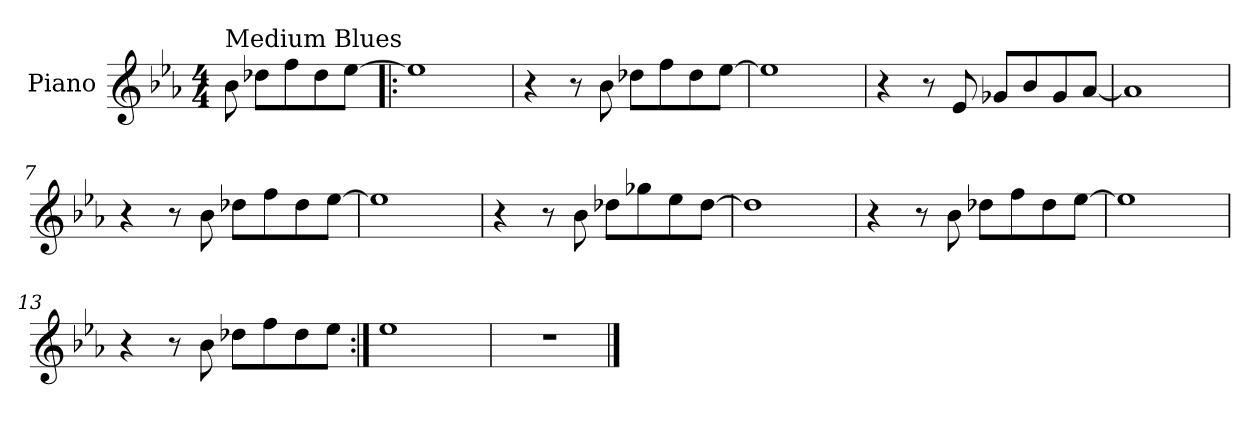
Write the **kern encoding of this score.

**kern
*part1
*staff1
*I"Piano
*I'Pno
*clefG2
*k[b-e-a-]
*E-:
*M4/4
=1
!LO:TX:a:t=Medium Blues
8b-\
8dd-X\L
8ff\
8dd-\
[8ee-\J
=2!|:
1ee-]
=3
4r
8r
8b-\
8dd-X\L
8ff\
8dd-\
[8ee-\J
=4
1ee-]
!!LO:LB:g=z
=5
4r
8r
8e-/
8g-X/L
8b-\
8g-/
[8a-/J
=6
1a-]
=7
4r
8r
8b-\
8dd-X\L
8ff\
8dd-\
[8ee-\J
=8
1ee-]
!!LO:LB:g=z
=9
4r
8r
8b-\
8dd-X\L
8gg-X\
8ee-\
[8dd-\J
=10
1dd-]
=11
4r
8r
8b-\
8dd-X\L
8ff\
8dd-\
[8ee-\J
!!LO:LB:g=z
=12
1ee-]
=13
4r
8r
8b-\
8dd-X\L
8ff\
8dd-\
8ee-\J
=14:|!
1ee-
=15
1r
==
*-
